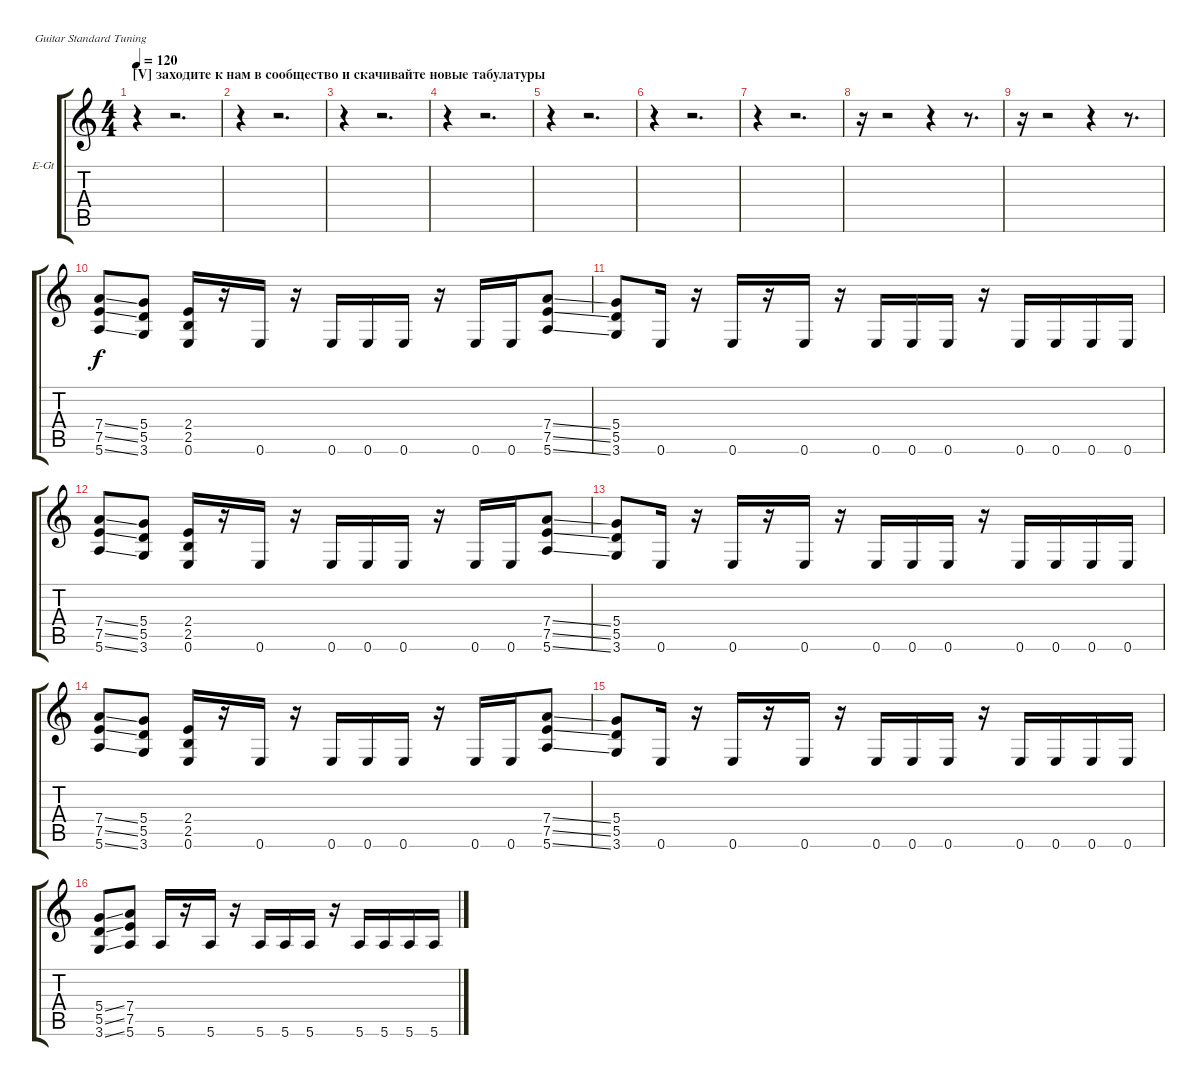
\bracketExtendMode groupsimilarinstruments
\firstSystemTrackNameOrientation horizontal
\otherSystemsTrackNameOrientation horizontal
\track ("Гитара I" "E-Gt") {instrument overdrivenguitar}
\staff {score tabs}
\tuning (E4 B3 G3 D3 A2 E2)
\ts (4 4)
\section ("V" "заходите к нам в сообщество и скачивайте новые табулатуры")
\tempo 120
\clef g2
\ks c
r.4{dy f instrument overdrivenguitar} r.2{d} |
r.4 r.2{d} |
r.4 r.2{d} |
r.4 r.2{d} |
r.4 r.2{d} |
r.4 r.2{d} |
r.4 r.2{d} |
r.16 r.2 r.4 r.8{d} |
r.16 r.2 r.4 r.8{d} |
(7.4{ss} 7.5{ss} 5.6{ss}).8 (5.4 5.5 3.6).8 (2.4 2.5 0.6).16 r.16 0.6.16 r.16 0.6.16 0.6.16 0.6.16 r.16 0.6.16 0.6.16 (7.4{ss} 7.5{ss} 5.6{ss}).8 |
(5.4 5.5 3.6).8 0.6.16 r.16 0.6.16 r.16 0.6.16 r.16 0.6.16 0.6.16 0.6.16 r.16 0.6.16 0.6.16 0.6.16 0.6.16 |
(7.4{ss} 7.5{ss} 5.6{ss}).8 (5.4 5.5 3.6).8 (2.4 2.5 0.6).16 r.16 0.6.16 r.16 0.6.16 0.6.16 0.6.16 r.16 0.6.16 0.6.16 (7.4{ss} 7.5{ss} 5.6{ss}).8 |
(5.4 5.5 3.6).8 0.6.16 r.16 0.6.16 r.16 0.6.16 r.16 0.6.16 0.6.16 0.6.16 r.16 0.6.16 0.6.16 0.6.16 0.6.16 |
(7.4{ss} 7.5{ss} 5.6{ss}).8 (5.4 5.5 3.6).8 (2.4 2.5 0.6).16 r.16 0.6.16 r.16 0.6.16 0.6.16 0.6.16 r.16 0.6.16 0.6.16 (7.4{ss} 7.5{ss} 5.6{ss}).8 |
(5.4 5.5 3.6).8 0.6.16 r.16 0.6.16 r.16 0.6.16 r.16 0.6.16 0.6.16 0.6.16 r.16 0.6.16 0.6.16 0.6.16 0.6.16 |
(5.4{ss} 5.5{ss} 3.6{ss}).8 (7.4 7.5 5.6).8 5.6.16 r.16 5.6.16 r.16 5.6.16 5.6.16 5.6.16 r.16 5.6.16 5.6.16 5.6.16 5.6.16
